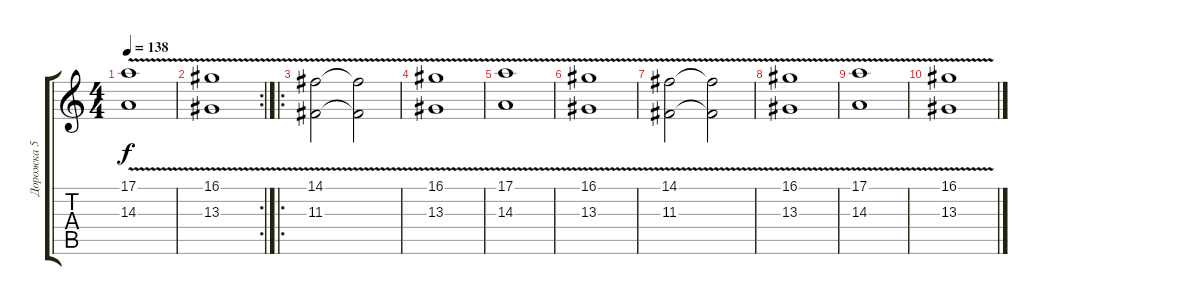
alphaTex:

\track ("Дорожка 5" "Дорожка 5") {instrument stringensemble1}
\staff {score tabs}
\tuning (E4 B3 G3 D3 A2 E2) {hide}
\ts (4 4)
\tempo 138
\clef g2
\ks c
(17.1{v} 14.3{v}).1{dy f} |
\rc 2
(16.1{v} 13.3{v}).1 |
\ro
(14.1{v} 11.3{v}).2 (14.1{t} 11.3{t}).2 |
(16.1{v} 13.3{v}).1 |
(17.1{v} 14.3{v}).1 |
(16.1{v} 13.3{v}).1 |
(14.1{v} 11.3{v}).2 (14.1{t} 11.3{t}).2 |
(16.1{v} 13.3{v}).1 |
(17.1{v} 14.3{v}).1 |
(16.1{v} 13.3{v}).1
